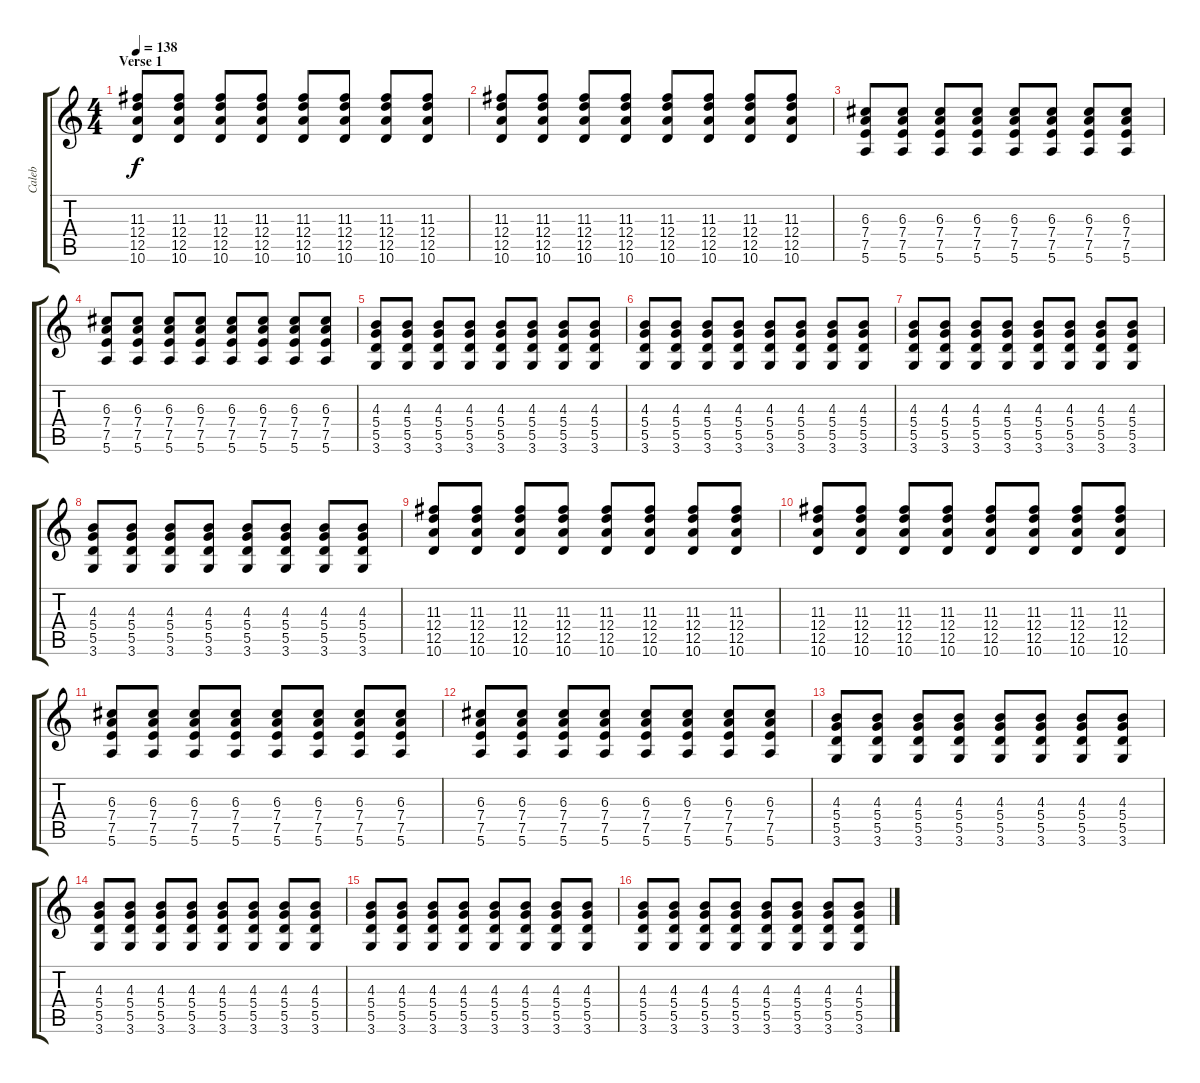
\track ("Caleb" "Caleb") {instrument distortionguitar}
\staff {score tabs}
\tuning (E4 B3 G3 D3 A2 E2) {hide}
\ts (4 4)
\section ("" "Verse 1")
\tempo 138
\clef g2
\ks c
(11.3 12.4 12.5 10.6).8{dy f volume 13 balance 16 instrument overdrivenguitar} (11.3 12.4 12.5 10.6).8 (11.3 12.4 12.5 10.6).8 (11.3 12.4 12.5 10.6).8 (11.3 12.4 12.5 10.6).8 (11.3 12.4 12.5 10.6).8 (11.3 12.4 12.5 10.6).8 (11.3 12.4 12.5 10.6).8 |
(11.3 12.4 12.5 10.6).8 (11.3 12.4 12.5 10.6).8 (11.3 12.4 12.5 10.6).8 (11.3 12.4 12.5 10.6).8 (11.3 12.4 12.5 10.6).8 (11.3 12.4 12.5 10.6).8 (11.3 12.4 12.5 10.6).8 (11.3 12.4 12.5 10.6).8 |
(6.3 7.4 7.5 5.6).8 (6.3 7.4 7.5 5.6).8 (6.3 7.4 7.5 5.6).8 (6.3 7.4 7.5 5.6).8 (6.3 7.4 7.5 5.6).8 (6.3 7.4 7.5 5.6).8 (6.3 7.4 7.5 5.6).8 (6.3 7.4 7.5 5.6).8 |
(6.3 7.4 7.5 5.6).8 (6.3 7.4 7.5 5.6).8 (6.3 7.4 7.5 5.6).8 (6.3 7.4 7.5 5.6).8 (6.3 7.4 7.5 5.6).8 (6.3 7.4 7.5 5.6).8 (6.3 7.4 7.5 5.6).8 (6.3 7.4 7.5 5.6).8 |
(4.3 5.4 5.5 3.6).8 (4.3 5.4 5.5 3.6).8 (4.3 5.4 5.5 3.6).8 (4.3 5.4 5.5 3.6).8 (4.3 5.4 5.5 3.6).8 (4.3 5.4 5.5 3.6).8 (4.3 5.4 5.5 3.6).8 (4.3 5.4 5.5 3.6).8 |
(4.3 5.4 5.5 3.6).8 (4.3 5.4 5.5 3.6).8 (4.3 5.4 5.5 3.6).8 (4.3 5.4 5.5 3.6).8 (4.3 5.4 5.5 3.6).8 (4.3 5.4 5.5 3.6).8 (4.3 5.4 5.5 3.6).8 (4.3 5.4 5.5 3.6).8 |
(4.3 5.4 5.5 3.6).8 (4.3 5.4 5.5 3.6).8 (4.3 5.4 5.5 3.6).8 (4.3 5.4 5.5 3.6).8 (4.3 5.4 5.5 3.6).8 (4.3 5.4 5.5 3.6).8 (4.3 5.4 5.5 3.6).8 (4.3 5.4 5.5 3.6).8 |
(4.3 5.4 5.5 3.6).8 (4.3 5.4 5.5 3.6).8 (4.3 5.4 5.5 3.6).8 (4.3 5.4 5.5 3.6).8 (4.3 5.4 5.5 3.6).8 (4.3 5.4 5.5 3.6).8 (4.3 5.4 5.5 3.6).8 (4.3 5.4 5.5 3.6).8 |
(11.3 12.4 12.5 10.6).8{volume 13 balance 16 instrument overdrivenguitar} (11.3 12.4 12.5 10.6).8 (11.3 12.4 12.5 10.6).8 (11.3 12.4 12.5 10.6).8 (11.3 12.4 12.5 10.6).8 (11.3 12.4 12.5 10.6).8 (11.3 12.4 12.5 10.6).8 (11.3 12.4 12.5 10.6).8 |
(11.3 12.4 12.5 10.6).8 (11.3 12.4 12.5 10.6).8 (11.3 12.4 12.5 10.6).8 (11.3 12.4 12.5 10.6).8 (11.3 12.4 12.5 10.6).8 (11.3 12.4 12.5 10.6).8 (11.3 12.4 12.5 10.6).8 (11.3 12.4 12.5 10.6).8 |
(6.3 7.4 7.5 5.6).8 (6.3 7.4 7.5 5.6).8 (6.3 7.4 7.5 5.6).8 (6.3 7.4 7.5 5.6).8 (6.3 7.4 7.5 5.6).8 (6.3 7.4 7.5 5.6).8 (6.3 7.4 7.5 5.6).8 (6.3 7.4 7.5 5.6).8 |
(6.3 7.4 7.5 5.6).8 (6.3 7.4 7.5 5.6).8 (6.3 7.4 7.5 5.6).8 (6.3 7.4 7.5 5.6).8 (6.3 7.4 7.5 5.6).8 (6.3 7.4 7.5 5.6).8 (6.3 7.4 7.5 5.6).8 (6.3 7.4 7.5 5.6).8 |
(4.3 5.4 5.5 3.6).8 (4.3 5.4 5.5 3.6).8 (4.3 5.4 5.5 3.6).8 (4.3 5.4 5.5 3.6).8 (4.3 5.4 5.5 3.6).8 (4.3 5.4 5.5 3.6).8 (4.3 5.4 5.5 3.6).8 (4.3 5.4 5.5 3.6).8 |
(4.3 5.4 5.5 3.6).8 (4.3 5.4 5.5 3.6).8 (4.3 5.4 5.5 3.6).8 (4.3 5.4 5.5 3.6).8 (4.3 5.4 5.5 3.6).8 (4.3 5.4 5.5 3.6).8 (4.3 5.4 5.5 3.6).8 (4.3 5.4 5.5 3.6).8 |
(4.3 5.4 5.5 3.6).8 (4.3 5.4 5.5 3.6).8 (4.3 5.4 5.5 3.6).8 (4.3 5.4 5.5 3.6).8 (4.3 5.4 5.5 3.6).8 (4.3 5.4 5.5 3.6).8 (4.3 5.4 5.5 3.6).8 (4.3 5.4 5.5 3.6).8 |
(4.3 5.4 5.5 3.6).8 (4.3 5.4 5.5 3.6).8 (4.3 5.4 5.5 3.6).8 (4.3 5.4 5.5 3.6).8 (4.3 5.4 5.5 3.6).8 (4.3 5.4 5.5 3.6).8 (4.3 5.4 5.5 3.6).8 (4.3 5.4 5.5 3.6).8
